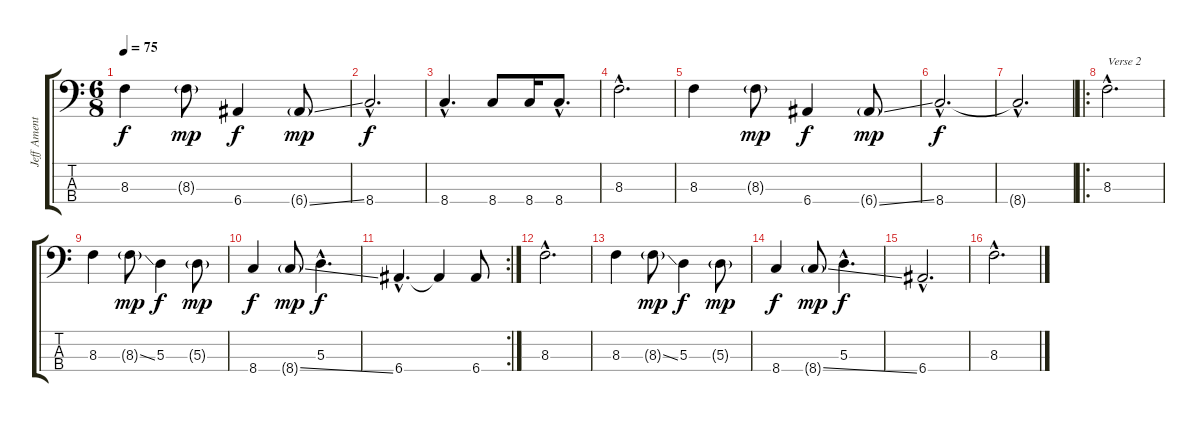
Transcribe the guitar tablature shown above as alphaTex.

\track ("Jeff Ament" "Jeff Ament") {instrument fretlessbass}
\staff {score tabs}
\tuning (G2 D2 A1 E1) {hide}
\ts (6 8)
\tempo 75
\clef f4
\ks c
8.3.4{dy f} 8.3{g}.8{dy mp} 6.4.4{dy f} 6.4{ss g}.8{dy mp} |
8.4{hac}.2{d dy f} |
8.4{hac}.4{d} 8.4.8 8.4.16 8.4{hac}.8{d} |
8.3{hac}.2{d} |
8.3.4 8.3{g}.8{dy mp} 6.4.4{dy f} 6.4{ss g}.8{dy mp} |
8.4{hac}.2{d dy f} |
8.4{hac t}.2{d} |
\ro
8.3{hac}.2{d txt "Verse 2"} |
8.3.4 8.3{ss g}.8{dy mp} 5.3.4{dy f} 5.3{g}.8{dy mp} |
8.4.4{dy f} 8.4{ss g}.8{dy mp} 5.3{hac}.4{d dy f} |
\rc 2
6.4{hac}.4{d} 6.4{t}.4 6.4.8 |
8.3{hac}.2{d} |
8.3.4 8.3{ss g}.8{dy mp} 5.3.4{dy f} 5.3{g}.8{dy mp} |
8.4.4{dy f} 8.4{ss g}.8{dy mp} 5.3{hac}.4{d dy f} |
6.4{hac}.2{d} |
8.3{hac}.2{d}
